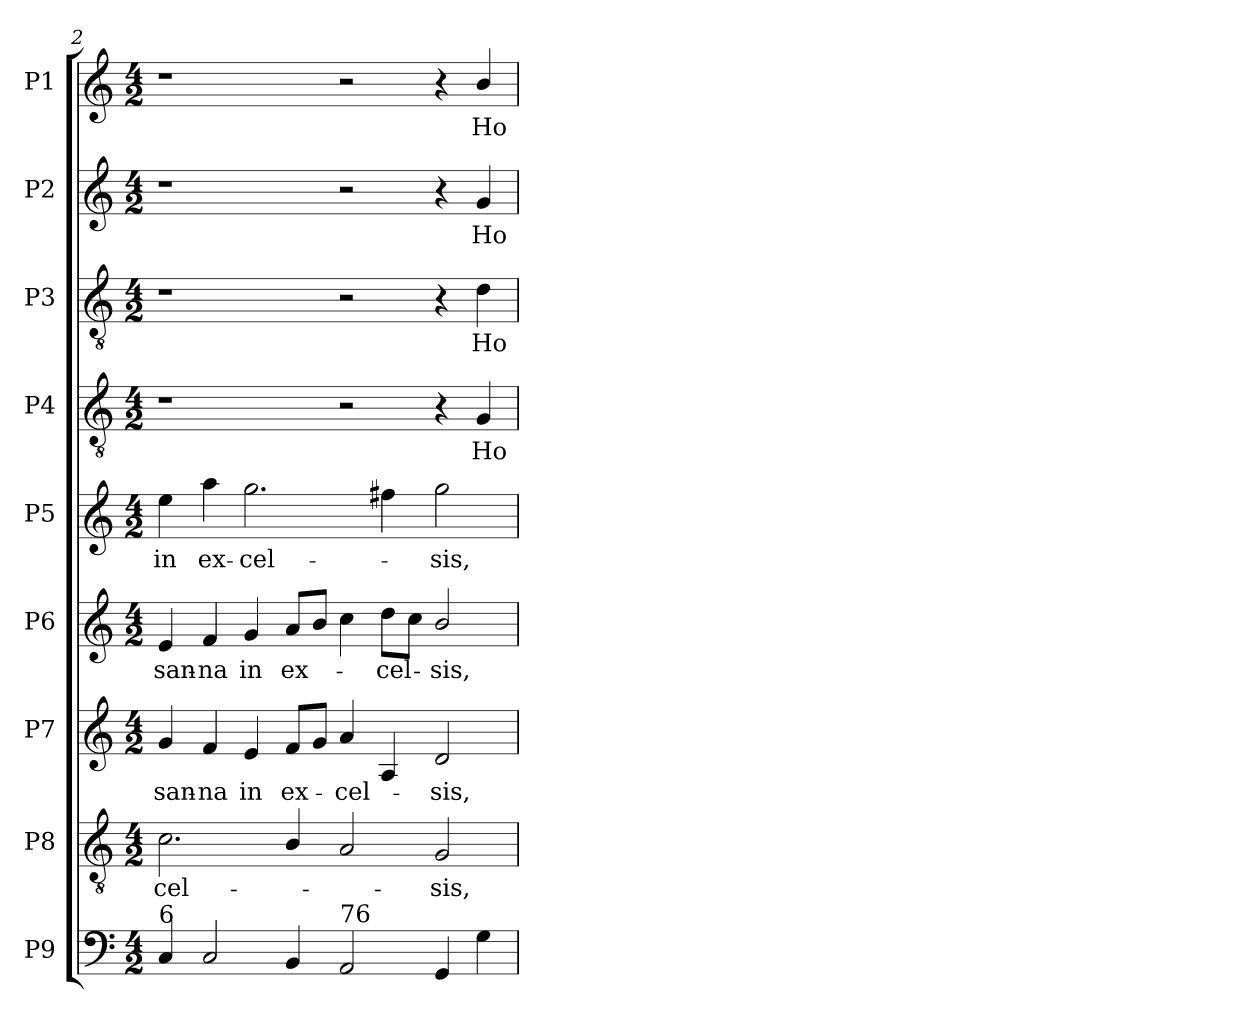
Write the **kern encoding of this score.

**kern	**kern	**text	**kern	**text	**kern	**text	**kern	**text	**kern	**text	**kern	**text	**kern	**text	**kern	**text
*part9	*part8	*part8	*part7	*part7	*part6	*part6	*part5	*part5	*part4	*part4	*part3	*part3	*part2	*part2	*part1	*part1
*staff9	*staff8	*staff8	*staff7	*staff7	*staff6	*staff6	*staff5	*staff5	*staff4	*staff4	*staff3	*staff3	*staff2	*staff2	*staff1	*staff1
*I"P9	*I"P8	*	*I"P7	*	*I"P6	*	*I"P5	*	*I"P4	*	*I"P3	*	*I"P2	*	*I"P1	*
*clefF4	*clefGv2	*	*clefG2	*	*clefG2	*	*clefG2	*	*clefGv2	*	*clefGv2	*	*clefG2	*	*clefG2	*
*	*ITrd7c12	*	*	*	*	*	*	*	*ITrd7c12	*	*ITrd7c12	*	*	*	*	*
*k[]	*k[]	*	*k[]	*	*k[]	*	*k[]	*	*k[]	*	*k[]	*	*k[]	*	*k[]	*
*C:	*C:	*	*C:	*	*C:	*	*C:	*	*C:	*	*C:	*	*C:	*	*C:	*
*M4/2	*M4/2	*	*M4/2	*	*M4/2	*	*M4/2	*	*M4/2	*	*M4/2	*	*M4/2	*	*M4/2	*
=2	=2	=2	=2	=2	=2	=2	=2	=2	=2	=2	=2	=2	=2	=2	=2	=2
!	!	!LO:LY:b:color=#000000	!	!	!	!	!	!	!	!	!	!	!	!	!	!
!	!	!	!	!LO:LY:b:color=#000000	!	!	!	!	!	!	!	!	!	!	!	!
!	!	!	!	!	!	!LO:LY:b:color=#000000	!	!	!	!	!	!	!	!	!	!
!LO:TX:a:t=6	!	!	!	!	!	!	!	!	!	!	!	!	!	!	!	!
!	!	!	!	!	!	!	!	!LO:LY:b:color=#000000	!	!	!	!	!	!	!	!
4Ci/	2.Ci\	-cel-	4gi/	-san-	4ei/	-san-	4eei\	in	1r	.	1r	.	1r	.	1r	.
!	!	!	!	!LO:LY:b:color=#000000	!	!	!	!	!	!	!	!	!	!	!	!
!	!	!	!	!	!	!LO:LY:b:color=#000000	!	!	!	!	!	!	!	!	!	!
!	!	!	!	!	!	!	!	!LO:LY:b:color=#000000	!	!	!	!	!	!	!	!
2Ci/	.	.	4fi/	-na	4fi/	-na	4aai\	ex-	.	.	.	.	.	.	.	.
!	!	!	!	!LO:LY:b:color=#000000	!	!	!	!	!	!	!	!	!	!	!	!
!	!	!	!	!	!	!LO:LY:b:color=#000000	!	!	!	!	!	!	!	!	!	!
!	!	!	!	!	!	!	!	!LO:LY:b:color=#000000	!	!	!	!	!	!	!	!
.	.	.	4ei/	in	4gi/	in	2.ggi\	-cel-	.	.	.	.	.	.	.	.
!	!	!	!	!LO:LY:b:color=#000000	!	!	!	!	!	!	!	!	!	!	!	!
!	!	!	!	!	!	!LO:LY:b:color=#000000	!	!	!	!	!	!	!	!	!	!
4BBi/	4BBi/	.	8fi/L	ex-	8ai/L	ex-	.	.	.	.	.	.	.	.	.	.
.	.	.	8gi/J	.	8bi/J	.	.	.	.	.	.	.	.	.	.	.
!LO:TX:a:t=76	!	!	!	!	!	!	!	!	!	!	!	!	!	!	!	!
!	!	!	!	!LO:LY:b:color=#000000	!	!	!	!	!	!	!	!	!	!	!	!
2AAi/	2AAi/	.	4ai/	-cel-	4cci\	.	.	.	2r	.	2r	.	2r	.	2r	.
!	!	!	!	!	!	!LO:LY:b:color=#000000	!	!	!	!	!	!	!	!	!	!
.	.	.	4Ai/	.	8ddi\L	-cel-	4ff#Xi\	.	.	.	.	.	.	.	.	.
.	.	.	.	.	8cci\J	.	.	.	.	.	.	.	.	.	.	.
!	!	!LO:LY:b:color=#000000	!	!	!	!	!	!	!	!	!	!	!	!	!	!
!	!	!	!	!LO:LY:b:color=#000000	!	!	!	!	!	!	!	!	!	!	!	!
!	!	!	!	!	!	!LO:LY:b:color=#000000	!	!	!	!	!	!	!	!	!	!
!	!	!	!	!	!	!	!	!LO:LY:b:color=#000000	!	!	!	!	!	!	!	!
4GGi/	2GGi/	-sis,	2di/	-sis,	2bi/	-sis,	2ggi\	-sis,	4r	.	4r	.	4r	.	4r	.
!	!	!	!	!	!	!	!	!	!	!LO:LY:b:color=#000000	!	!	!	!	!	!
!	!	!	!	!	!	!	!	!	!	!	!	!LO:LY:b:color=#000000	!	!	!	!
!	!	!	!	!	!	!	!	!	!	!	!	!	!	!LO:LY:b:color=#000000	!	!
!	!	!	!	!	!	!	!	!	!	!	!	!	!	!	!	!LO:LY:b:color=#000000
4Gi\	.	.	.	.	.	.	.	.	4GGi/	Ho-	4Di\	Ho-	4gi/	Ho-	4bi/	Ho-
=	=	=	=	=	=	=	=	=	=	=	=	=	=	=	=	=
*-	*-	*-	*-	*-	*-	*-	*-	*-	*-	*-	*-	*-	*-	*-	*-	*-
